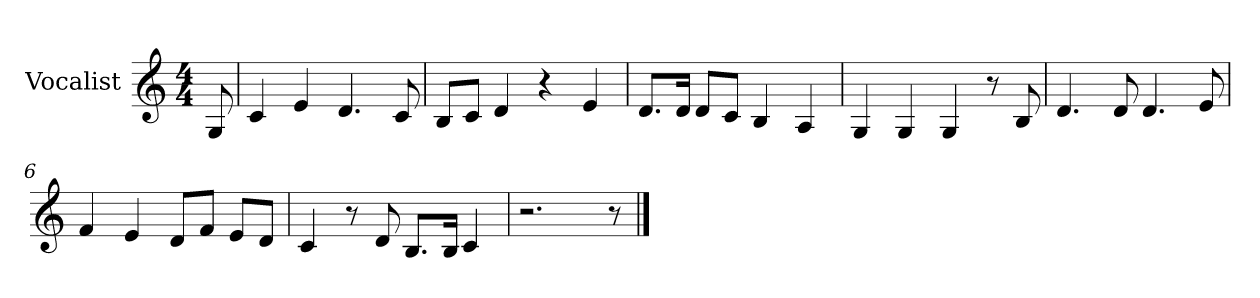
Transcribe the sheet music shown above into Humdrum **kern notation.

**kern
*part1
*staff1
*I"Vocalist
*k[]
*C:
*M4/4
=
8G
=1
4c
4e
4.d
8c
=2
8BL
8cJ
4d
4r
4e
=3
8.dL
16dJk
8dL
8cJ
4B
4A
=4
4G
4G
4G
8r
8B
=5
4.d
8d
4.d
8e
=6
4f
4e
8dL
8fJ
8eL
8dJ
=7
4c
8r
8d
8.BL
16BJk
4c
=8
2.r
8r
==
*-
